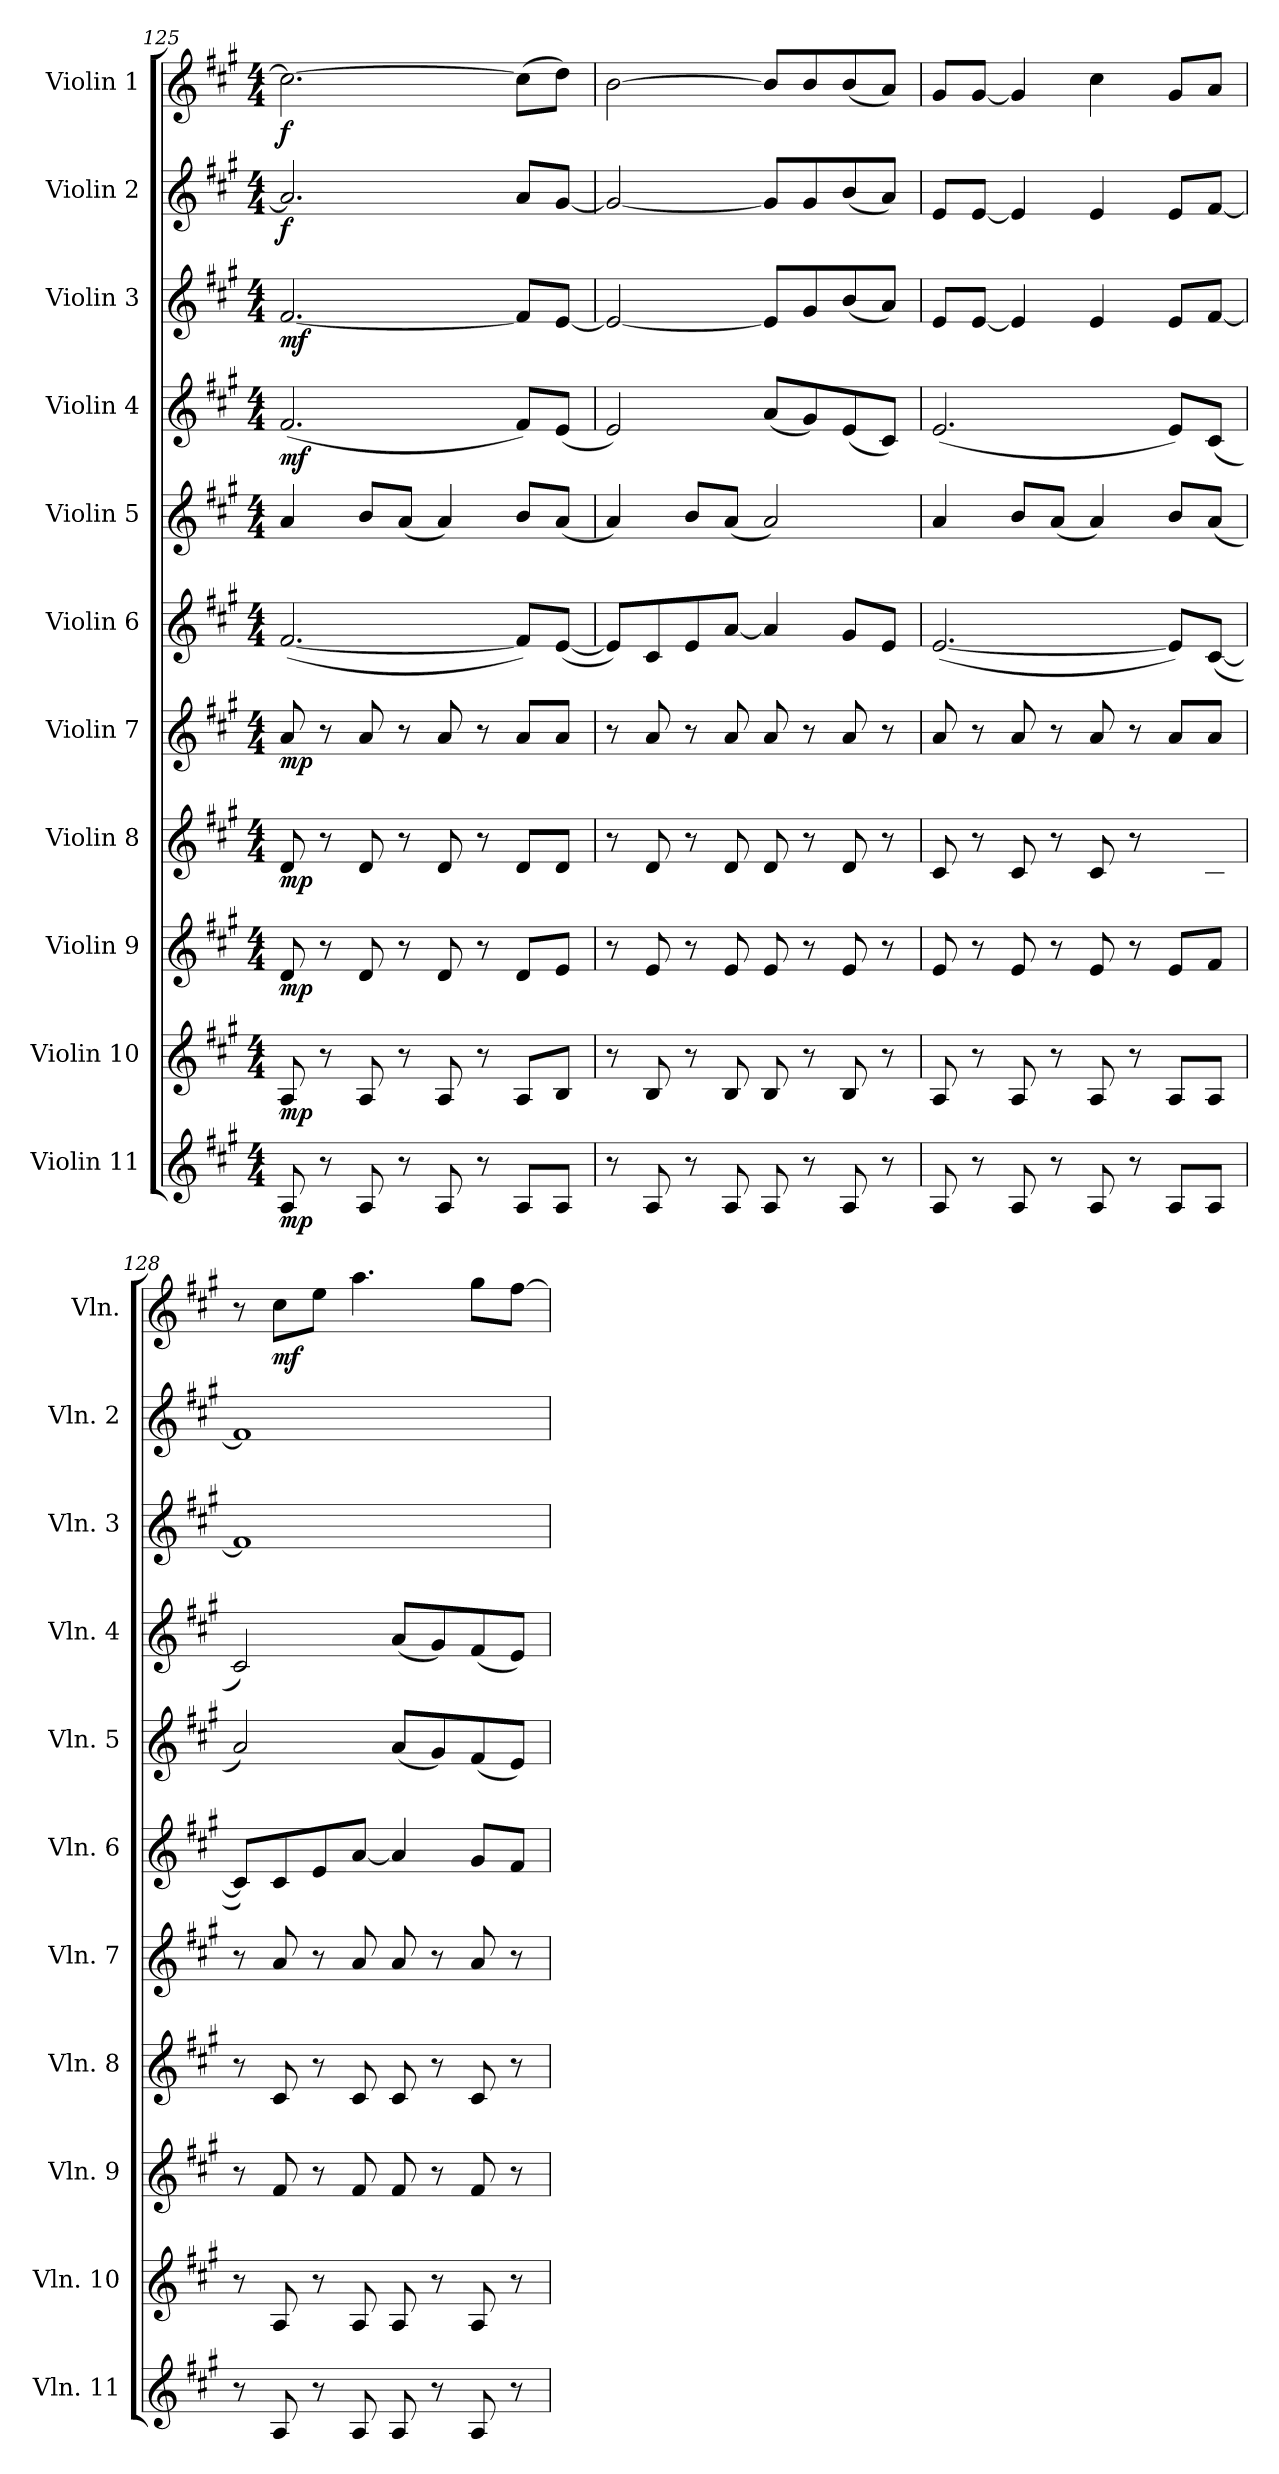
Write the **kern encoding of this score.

**kern	**dynam	**kern	**dynam	**kern	**dynam	**kern	**dynam	**kern	**dynam	**kern	**kern	**kern	**dynam	**kern	**dynam	**kern	**dynam	**kern	**dynam
*part11	*part11	*part10	*part10	*part9	*part9	*part8	*part8	*part7	*part7	*part6	*part5	*part4	*part4	*part3	*part3	*part2	*part2	*part1	*part1
*staff11	*staff11	*staff10	*staff10	*staff9	*staff9	*staff8	*staff8	*staff7	*staff7	*staff6	*staff5	*staff4	*staff4	*staff3	*staff3	*staff2	*staff2	*staff1	*staff1
*I"Violin 11	*	*I"Violin 10	*	*I"Violin 9	*	*I"Violin 8	*	*I"Violin 7	*	*I"Violin 6	*I"Violin 5	*I"Violin 4	*	*I"Violin 3	*	*I"Violin 2	*	*I"Violin 1	*
*I'Vln. 11	*	*I'Vln. 10	*	*I'Vln. 9	*	*I'Vln. 8	*	*I'Vln. 7	*	*I'Vln. 6	*I'Vln. 5	*I'Vln. 4	*	*I'Vln. 3	*	*I'Vln. 2	*	*I'Vln.	*
*clefG2	*	*clefG2	*	*clefG2	*	*clefG2	*	*clefG2	*	*clefG2	*clefG2	*clefG2	*	*clefG2	*	*clefG2	*	*clefG2	*
*k[f#c#g#]	*	*k[f#c#g#]	*	*k[f#c#g#]	*	*k[f#c#g#]	*	*k[f#c#g#]	*	*k[f#c#g#]	*k[f#c#g#]	*k[f#c#g#]	*	*k[f#c#g#]	*	*k[f#c#g#]	*	*k[f#c#g#]	*
*M4/4	*	*M4/4	*	*M4/4	*	*M4/4	*	*M4/4	*	*M4/4	*M4/4	*M4/4	*	*M4/4	*	*M4/4	*	*M4/4	*
=125	=125	=125	=125	=125	=125	=125	=125	=125	=125	=125	=125	=125	=125	=125	=125	=125	=125	=125	=125
!	!LO:DY:b	!	!LO:DY:b	!	!LO:DY:b	!	!LO:DY:b	!	!LO:DY:b	!	!	!	!LO:DY:b	!	!LO:DY:b	!	!LO:DY:b	!	!LO:DY:b
8A/	mp	8A/	mp	8d/	mp	8d/	mp	8a/	mp	(>[2.f#/	4a/	(<2.f#/	mf	[2.f#/	mf	2.a/]	f	2.cc#\_	f
8r	.	8r	.	8r	.	8r	.	8r	.	.	.	.	.	.	.	.	.	.	.
8A/	.	8A/	.	8d/	.	8d/	.	8a/	.	.	8b/L	.	.	.	.	.	.	.	.
8r	.	8r	.	8r	.	8r	.	8r	.	.	(<8a/J	.	.	.	.	.	.	.	.
8A/	.	8A/	.	8d/	.	8d/	.	8a/	.	.	4a/)	.	.	.	.	.	.	.	.
8r	.	8r	.	8r	.	8r	.	8r	.	.	.	.	.	.	.	.	.	.	.
8A/L	.	8A/L	.	8d/L	.	8d/L	.	8a/L	.	8f#/L])	8b/L	8f#/L)	.	8f#/L]	.	8a/L	.	(>8cc#\L]	.
8A/J	.	8B/J	.	8e/J	.	8d/J	.	8a/J	.	(>[8e/J	(<8a/J	(<8e/J	.	[8e/J	.	[8g#/J	.	8dd\J)	.
=126	=126	=126	=126	=126	=126	=126	=126	=126	=126	=126	=126	=126	=126	=126	=126	=126	=126	=126	=126
8r	.	8r	.	8r	.	8r	.	8r	.	8e/L])	4a/)	2e/)	.	2e/_	.	2g#/_	.	[2b\	.
8A/	.	8B/	.	8e/	.	8d/	.	8a/	.	8c#/	.	.	.	.	.	.	.	.	.
8r	.	8r	.	8r	.	8r	.	8r	.	8e/	8b/L	.	.	.	.	.	.	.	.
8A/	.	8B/	.	8e/	.	8d/	.	8a/	.	[8a/J	(<8a/J	.	.	.	.	.	.	.	.
8A/	.	8B/	.	8e/	.	8d/	.	8a/	.	4a/]	2a/)	(<8a/L	.	8e/L]	.	8g#/L]	.	8b/L]	.
8r	.	8r	.	8r	.	8r	.	8r	.	.	.	8g#/)	.	8g#/	.	8g#/	.	8b/	.
8A/	.	8B/	.	8e/	.	8d/	.	8a/	.	8g#/L	.	(<8e/	.	(<8b/	.	(<8b/	.	(<8b/	.
8r	.	8r	.	8r	.	8r	.	8r	.	8e/J	.	8c#/J)	.	8a/J)	.	8a/J)	.	8a/J)	.
=127	=127	=127	=127	=127	=127	=127	=127	=127	=127	=127	=127	=127	=127	=127	=127	=127	=127	=127	=127
8A/	.	8A/	.	8e/	.	8c#/	.	8a/	.	(>[2.e/	4a/	(<2.e/	.	8e/L	.	8e/L	.	8g#/L	.
8r	.	8r	.	8r	.	8r	.	8r	.	.	.	.	.	[8e/J	.	[8e/J	.	[8g#/J	.
8A/	.	8A/	.	8e/	.	8c#/	.	8a/	.	.	8b/L	.	.	4e/]	.	4e/]	.	4g#/]	.
8r	.	8r	.	8r	.	8r	.	8r	.	.	(<8a/J	.	.	.	.	.	.	.	.
8A/	.	8A/	.	8e/	.	8c#/	.	8a/	.	.	4a/)	.	.	4e/	.	4e/	.	4cc#\	.
8r	.	8r	.	8r	.	8r	.	8r	.	.	.	.	.	.	.	.	.	.	.
8A/L	.	8A/L	.	8e/L	.	8c#/Lyy	.	8a/L	.	8e/L])	8b/L	8e/L)	.	8e/L	.	8e/L	.	8g#/L	.
8A/J	.	8A/J	.	8f#/J	.	8c#/J	.	8a/J	.	(>[8c#/J	(<8a/J	(<8c#/J	.	[8f#/J	.	[8f#/J	.	8a/J	.
=128	=128	=128	=128	=128	=128	=128	=128	=128	=128	=128	=128	=128	=128	=128	=128	=128	=128	=128	=128
8r	.	8r	.	8r	.	8r	.	8r	.	8c#/L])	2a/)	2c#/)	.	1f#]	.	1f#]	.	8r	.
!	!	!	!	!	!	!	!	!	!	!	!	!	!	!	!	!	!	!	!LO:DY:b
8A/	.	8A/	.	8f#/	.	8c#/	.	8a/	.	8c#/	.	.	.	.	.	.	.	8cc#\L	mf
8r	.	8r	.	8r	.	8r	.	8r	.	8e/	.	.	.	.	.	.	.	8ee\J	.
8A/	.	8A/	.	8f#/	.	8c#/	.	8a/	.	[8a/J	.	.	.	.	.	.	.	4.aa\	.
8A/	.	8A/	.	8f#/	.	8c#/	.	8a/	.	4a/]	(<8a/L	(<8a/L	.	.	.	.	.	.	.
8r	.	8r	.	8r	.	8r	.	8r	.	.	8g#/)	8g#/)	.	.	.	.	.	.	.
8A/	.	8A/	.	8f#/	.	8c#/	.	8a/	.	8g#/L	(<8f#/	(<8f#/	.	.	.	.	.	8gg#\L	.
8r	.	8r	.	8r	.	8r	.	8r	.	8f#/J	8e/J)	8e/J)	.	.	.	.	.	[8ff#\J	.
=	=	=	=	=	=	=	=	=	=	=	=	=	=	=	=	=	=	=	=
*-	*-	*-	*-	*-	*-	*-	*-	*-	*-	*-	*-	*-	*-	*-	*-	*-	*-	*-	*-
